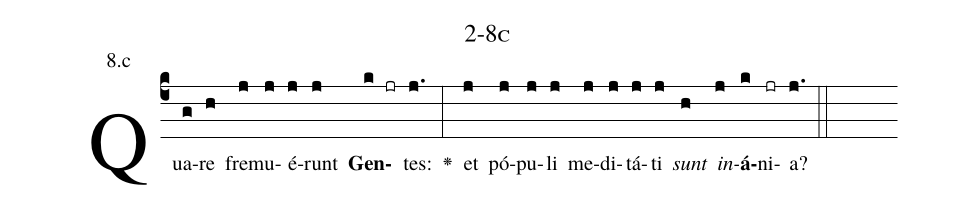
name: 2-8c;
annotation: 8.c;
%%
(c4)Qua(g)re(h) fre(j)mu(j)é(j)runt(j) <b>Gen</b>(k jr)tes:(j.) <v>\greheightstar</v>(:) et(j) pó(j)pu(j)li(j) me(j)di(j)tá(j)ti(j) <i>sunt</i>(h) <i>in</i>(j)<b>á</b>(k)ni(jr)a?(j.) (::)


%E(j) u(j) o(h) u(j) a(k) e.(j.) (::)
